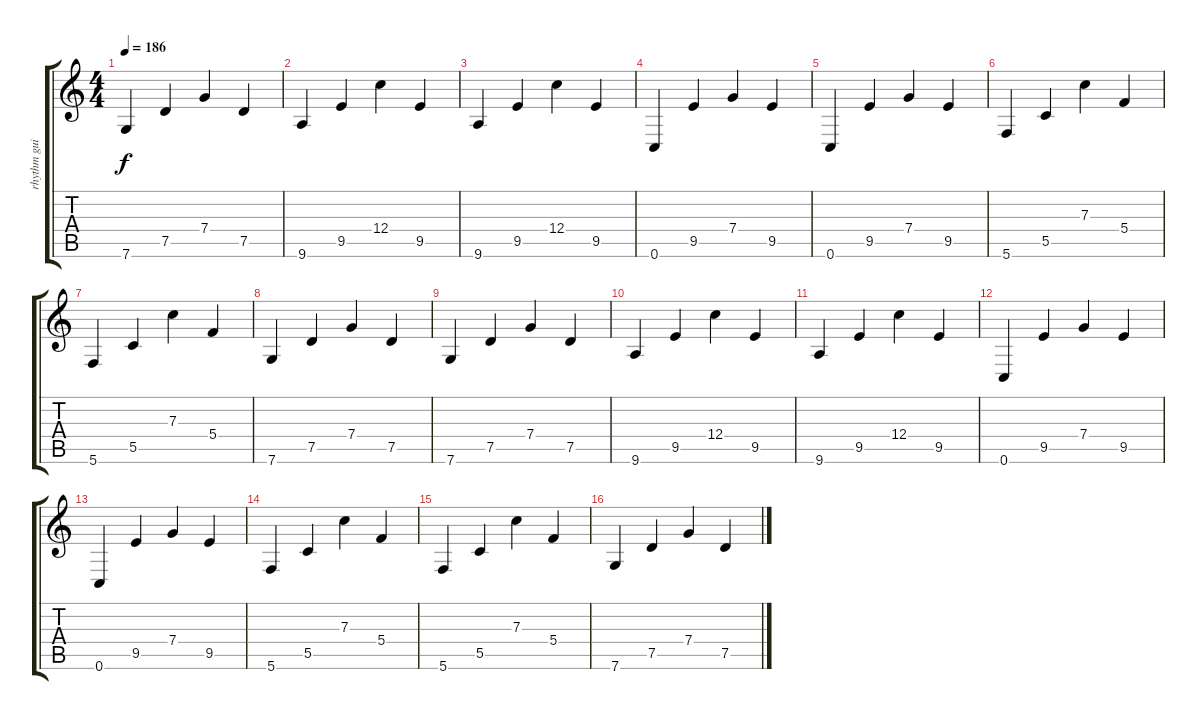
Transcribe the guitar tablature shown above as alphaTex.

\track ("rhythm guitar" "rhythm gui") {instrument distortionguitar}
\staff {score tabs}
\tuning (D4 A3 F3 C3 G2 C2) {hide}
\ts (4 4)
\tempo 186
\clef g2
\ks c
7.6.4{dy f} 7.5.4 7.4.4 7.5.4 |
9.6.4 9.5.4 12.4.4 9.5.4 |
9.6.4 9.5.4 12.4.4 9.5.4 |
0.6.4 9.5.4 7.4.4 9.5.4 |
0.6.4 9.5.4 7.4.4 9.5.4 |
5.6.4 5.5.4 7.3.4 5.4.4 |
5.6.4 5.5.4 7.3.4 5.4.4 |
7.6.4 7.5.4 7.4.4 7.5.4 |
7.6.4 7.5.4 7.4.4 7.5.4 |
9.6.4 9.5.4 12.4.4 9.5.4 |
9.6.4 9.5.4 12.4.4 9.5.4 |
0.6.4 9.5.4 7.4.4 9.5.4 |
0.6.4 9.5.4 7.4.4 9.5.4 |
5.6.4 5.5.4 7.3.4 5.4.4 |
5.6.4 5.5.4 7.3.4 5.4.4 |
7.6.4 7.5.4 7.4.4 7.5.4
